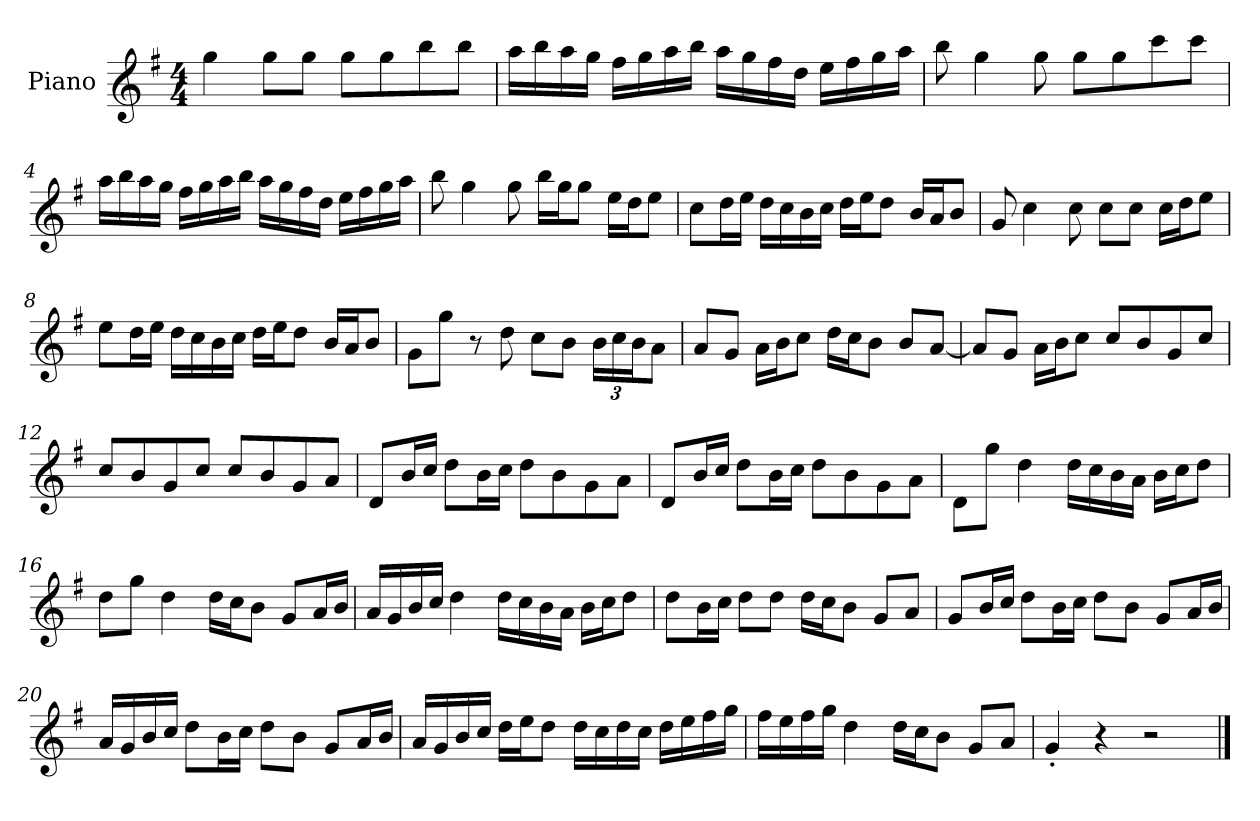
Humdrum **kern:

**kern
*part1
*staff1
*I"Piano
*I'P-no
*clefG2
*k[f#]
*M4/4
*MM90
=1
4gg\
8gg\L
8gg\J
8gg\L
8gg\
8bb\
8bb\J
=2
16aa\LL
16bb\
16aa\
16gg\JJ
16ff#\LL
16gg\
16aa\
16bb\JJ
16aa\LL
16gg\
16ff#\
16dd\JJ
16ee\LL
16ff#\
16gg\
16aa\JJ
=3
8bb\
4gg\
8gg\
8gg\L
8gg\
8ccc\
8ccc\J
!!LO:LB:g=z
=4
16aa\LL
16bb\
16aa\
16gg\JJ
16ff#\LL
16gg\
16aa\
16bb\JJ
16aa\LL
16gg\
16ff#\
16dd\JJ
16ee\LL
16ff#\
16gg\
16aa\JJ
=5
8bb\
4gg\
8gg\
16bb\LL
16gg\J
8gg\J
16ee\LL
16dd\J
8ee\J
=6
8cc\L
16dd\L
16ee\JJ
16dd\LL
16cc\
16b\
16cc\JJ
16dd\LL
16ee\J
8dd\J
16b/LL
16a/J
8b/J
!!LO:LB:g=z
=7
8g/
4cc\
8cc\
8cc\L
8cc\J
16cc\LL
16dd\J
8ee\J
=8
8ee\L
16dd\L
16ee\JJ
16dd\LL
16cc\
16b\
16cc\JJ
16dd\LL
16ee\J
8dd\J
16b/LL
16a/J
8b/J
=9
8g\L
8gg\J
8r
8dd\
8cc\L
8b\J
*Xbrackettup
24b\LL
24cc\
24b\J
8a\J
=10
8a/L
8g/J
16a\LL
16b\J
8cc\J
16dd\LL
16cc\J
8b\J
8b/L
[8a/J
!!LO:LB:g=z
=11
8a/L]
8g/J
16a\LL
16b\J
8cc\J
8cc/L
8b/
8g/
8cc/J
=12
8cc/L
8b/
8g/
8cc/J
8cc/L
8b/
8g/
8a/J
=13
8d/L
16b/L
16cc/JJ
8dd\L
16b\L
16cc\JJ
8dd\L
8b\
8g\
8a\J
=14
8d/L
16b/L
16cc/JJ
8dd\L
16b\L
16cc\JJ
8dd\L
8b\
8g\
8a\J
!!LO:LB:g=z
=15
8d\L
8gg\J
4dd\
16dd\LL
16cc\
16b\
16a\JJ
16b\LL
16cc\J
8dd\J
=16
8dd\L
8gg\J
4dd\
16dd\LL
16cc\J
8b\J
8g/L
16a/L
16b/JJ
=17
16a/LL
16g/
16b/
16cc/JJ
4dd\
16dd\LL
16cc\
16b\
16a\JJ
16b\LL
16cc\J
8dd\J
=18
8dd\L
16b\L
16cc\JJ
8dd\L
8dd\J
16dd\LL
16cc\J
8b\J
8g/L
8a/J
!!LO:LB:g=z
=19
8g/L
16b/L
16cc/JJ
8dd\L
16b\L
16cc\JJ
8dd\L
8b\J
8g/L
16a/L
16b/JJ
=20
16a/LL
16g/
16b/
16cc/JJ
8dd\L
16b\L
16cc\JJ
8dd\L
8b\J
8g/L
16a/L
16b/JJ
=21
16a/LL
16g/
16b/
16cc/JJ
16dd\LL
16ee\J
8dd\J
16dd\LL
16cc\
16dd\
16cc\JJ
16dd\LL
16ee\
16ff#\
16gg\JJ
!!LO:LB:g=z
=22
16ff#\LL
16ee\
16ff#\
16gg\JJ
4dd\
16dd\LL
16cc\J
8b\J
8g/L
8a/J
=23
4g'/
4r
2r
==
*-
